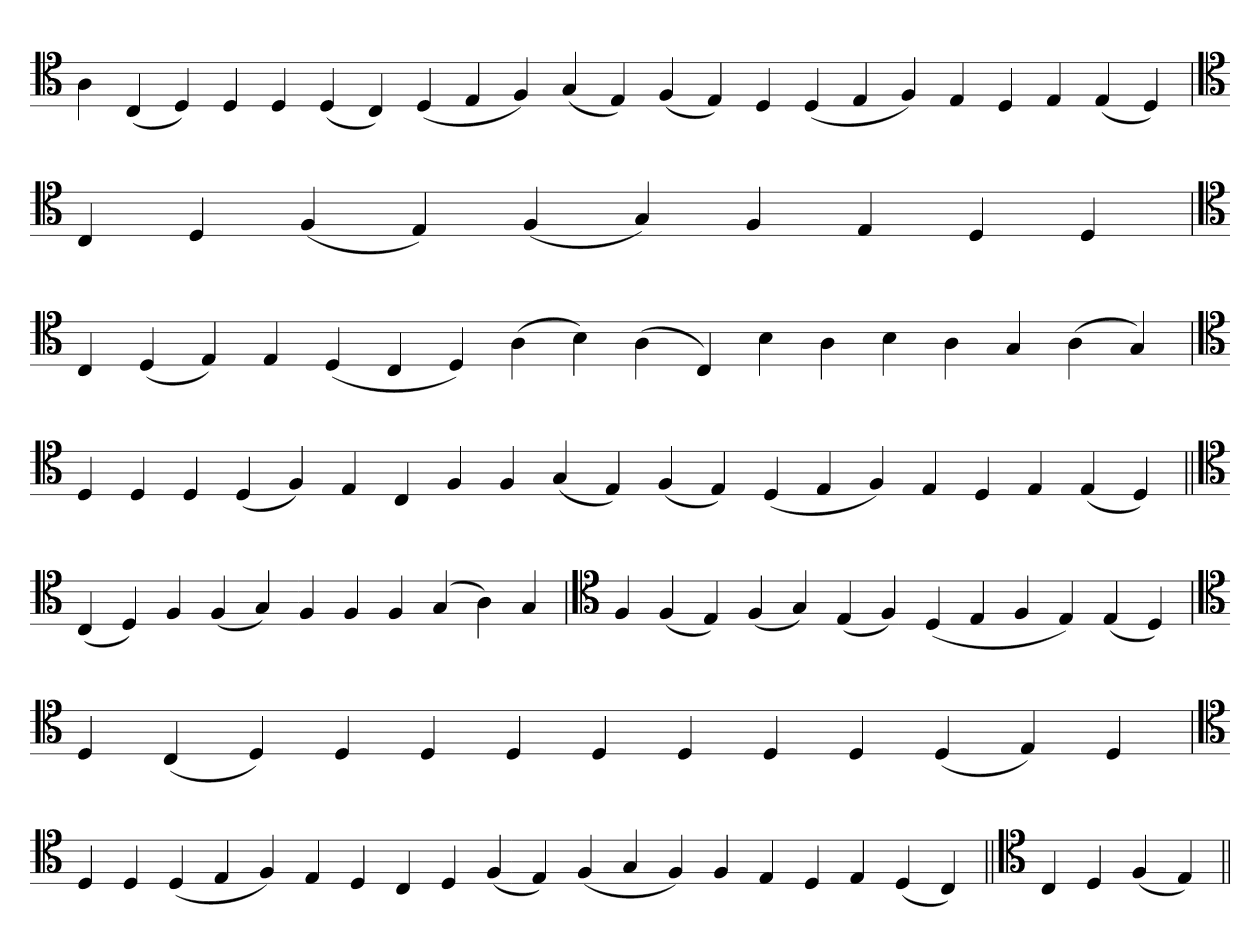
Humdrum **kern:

**kern
*part1
*staff1
*clefC4
=
4A
(4C
4D)
4D
4D
(4D
4C)
(4D
4E
4F)
(4G
4E)
(4F
4E)
4D
(4D
4E
4F)
4E
4D
4E
(4E
4D)
=
*clefC4
4C
4D
(4F
4E)
(4F
4G)
4F
4E
4D
4D
=`
*clefC4
4C
(4D
4E)
4E
(4D
4C
4D)
(4A
4B)
(4A
4C)
4B
4A
4B
4A
4G
(4A
4G)
='
*clefC4
4D
4D
4D
(4D
4F)
4E
4C
4F
4F
(4G
4E)
(4F
4E)
(4D
4E
4F)
4E
4D
4E
(4E
4D)
=||
*clefC4
(4C
4D)
4F
(4F
4G)
4F
4F
4F
(4G
4A)
4G
=`
*clefC4
4F
(4F
4E)
(4F
4G)
(4E
4F)
(4D
4E
4F
4E)
(4E
4D)
=
*clefC4
4D
(4C
4D)
4D
4D
4D
4D
4D
4D
4D
(4D
4E)
4D
=`
*clefC4
4D
4D
(4D
4E
4F)
4E
4D
4C
4D
(4F
4E)
(4F
4G
4F)
4F
4E
4D
4E
(4D
4C)
=||
*clefC4
4C
4D
(4F
4E)
=||
*-
